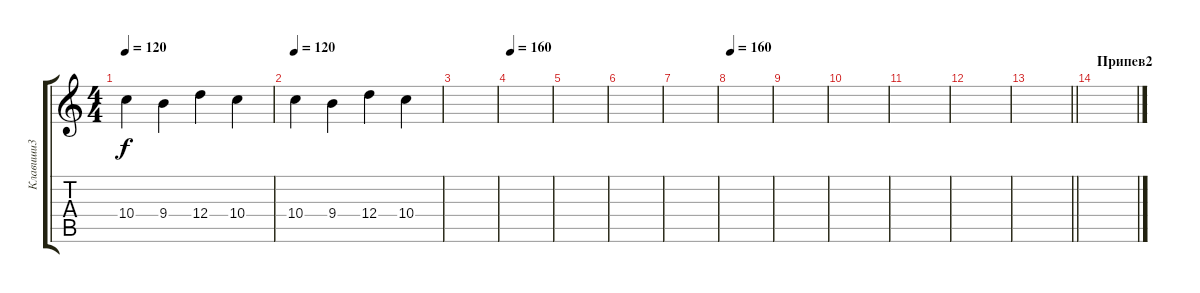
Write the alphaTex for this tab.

\track ("Клавиши3" "Клавиши3") {instrument contrabass}
\staff {score tabs}
\tuning (E4 B3 G3 D3 A2 E2) {hide}
\ts (4 4)
\tempo 120
\clef g2
\ks c
10.4.4{dy f} 9.4.4 12.4.4 10.4.4 |
\tempo 120
10.4.4 9.4.4 12.4.4 10.4.4 |
|
\tempo 160
|
|
|
|
\tempo 160
|
|
|
|
|
\barLineRight lightlight
|
\section ("" "Припев2")
